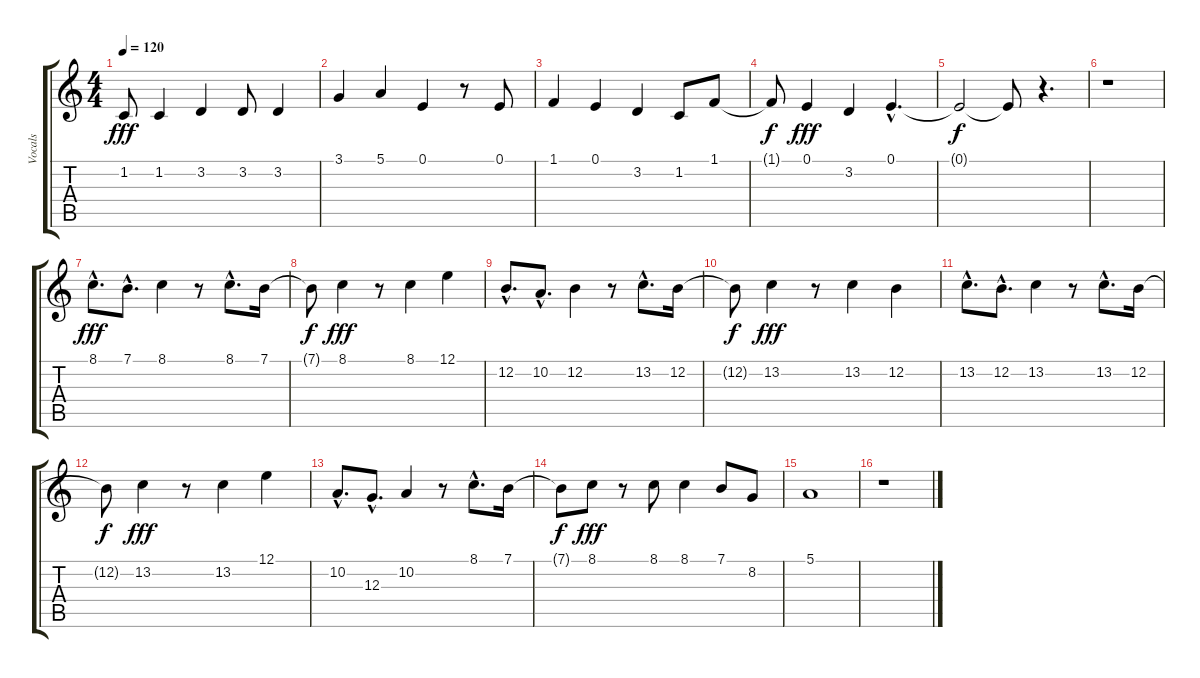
\track ("Vocals" "Vocals") {instrument lead3calliope}
\staff {score tabs}
\tuning (E4 B3 G3 D3 A2 E2) {hide}
\ts (4 4)
\tempo 120
\clef g2
\ks c
1.2.8{dy fff} 1.2.4 3.2.4 3.2.8 3.2.4 |
3.1.4 5.1.4 0.1.4 r.8 0.1.8 |
1.1.4 0.1.4 3.2.4 1.2.8 1.1.8 |
1.1{t}.8{dy f} 0.1.4{dy fff} 3.2.4 0.1{hac}.4{d} |
0.1{t}.2{dy f} 0.1{t}.8 r.4{d} |
r.1 |
8.1{hac}.8{d dy fff} 7.1{hac}.8{d} 8.1.4 r.8 8.1{hac}.8{d} 7.1.16 |
7.1{t}.8{dy f} 8.1.4{dy fff} r.8 8.1.4 12.1.4 |
12.2{hac}.8{d} 10.2{hac}.8{d} 12.2.4 r.8 13.2{hac}.8{d} 12.2.16 |
12.2{t}.8{dy f} 13.2.4{dy fff} r.8 13.2.4 12.2.4 |
13.2{hac}.8{d} 12.2{hac}.8{d} 13.2.4 r.8 13.2{hac}.8{d} 12.2.16 |
12.2{t}.8{dy f} 13.2.4{dy fff} r.8 13.2.4 12.1.4 |
10.2{hac}.8{d} 12.3{hac}.8{d} 10.2.4 r.8 8.1{hac}.8{d} 7.1.16 |
7.1{t}.8{dy f} 8.1.8{dy fff} r.8 8.1.8 8.1.4 7.1.8 8.2.8 |
5.1.1 |
r.1
